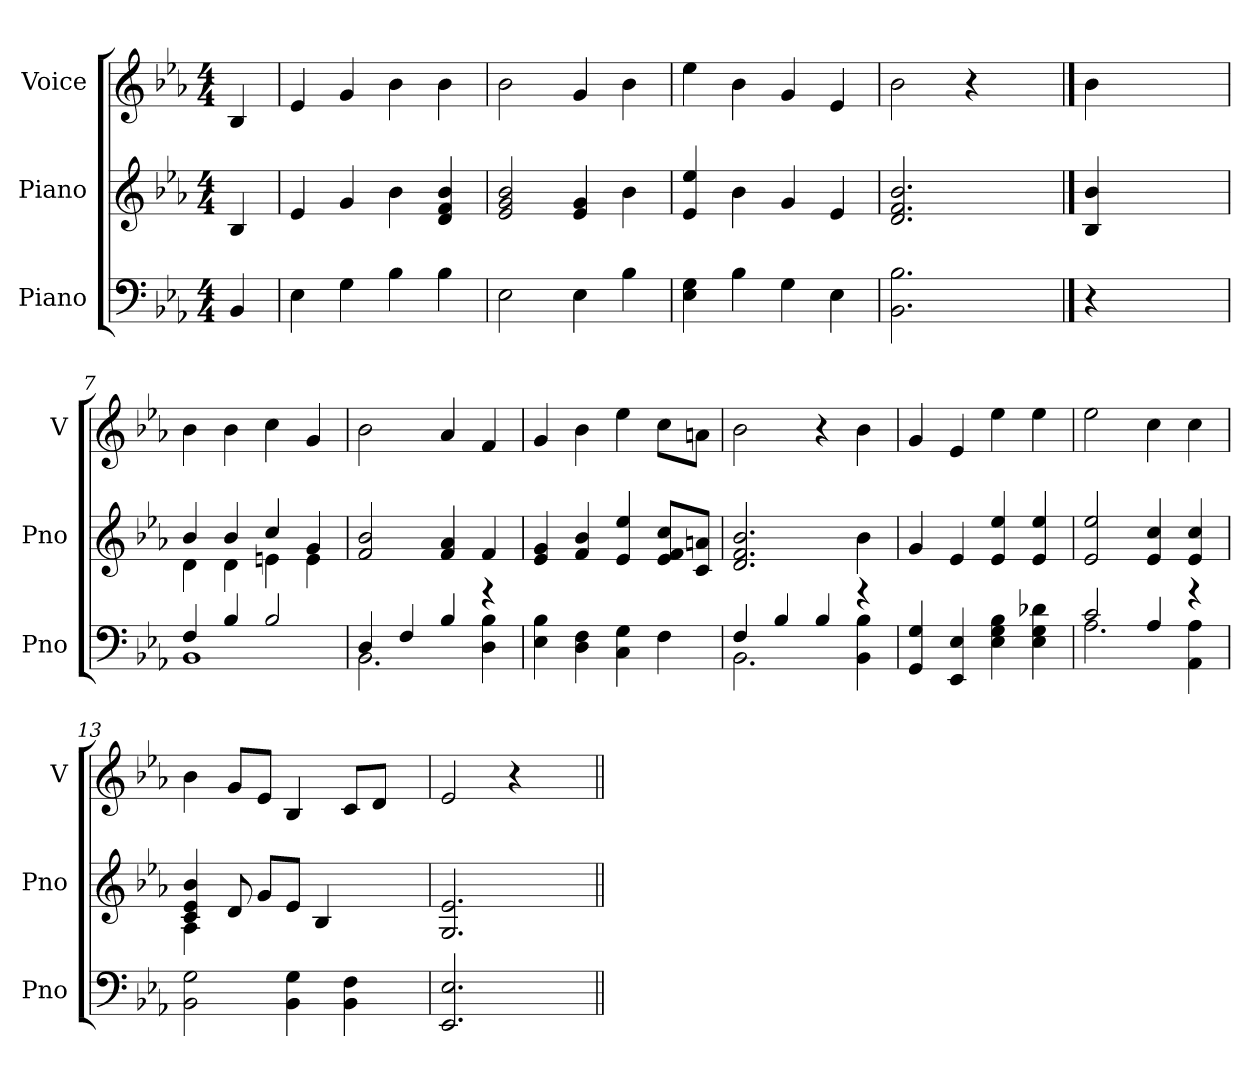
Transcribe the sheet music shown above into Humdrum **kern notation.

**kern	**kern	**kern
*part3	*part2	*part1
*staff3	*staff2	*staff1
*I"Piano	*I"Piano	*I"Voice
*I'Pno	*I'Pno	*I'V
*clefF4	*clefG2	*clefG2
*k[b-e-a-]	*k[b-e-a-]	*k[b-e-a-]
*M4/4	*M4/4	*M4/4
*MM88	*MM88	*MM88
=1	=1	=1
4BB-/	4B-/	4B-/
=2	=2	=2
4E-\	4e-/	4e-/
4G\	4g/	4g/
4B-\	4b-\	4b-\
4B-\	4d/ 4f/ 4b-/	4b-\
=3	=3	=3
2E-\	2e-/ 2g/ 2b-/	2b-\
4E-\	4e-/ 4g/	4g/
4B-\	4b-\	4b-\
=4	=4	=4
4E-\ 4G\	4e-/ 4ee-/	4ee-\
4B-\	4b-\	4b-\
4G\	4g/	4g/
4E-\	4e-/	4e-/
=5	=5	=5
2.BB-\ 2.B-\	2.d/ 2.f/ 2.b-/	2b-\
.	.	4r
4ryy	4ryy	4ryy
==6	==6	==6
4r	4B-/ 4b-/	4b-\
2.ryy	2.ryy	2.ryy
=7	=7	=7
*^	*^	*
4F/	1BB-	4b-/	4d\	4b-\
4B-/	.	4b-/	4d\	4b-\
2B-/	.	4cc/	4en\	4cc\
.	.	4g/	4e\	4g/
*	*	*v	*v	*
=8	=8	=8	=8
4D/	2.BB-\	2f/ 2b-/	2b-\
4F/	.	.	.
4B-/	.	4f/ 4a-/	4a-/
4r	4D\ 4B-\	4f/	4f/
*v	*v	*	*
=9	=9	=9
4E-\ 4B-\	4e-/ 4g/	4g/
4D\ 4F\	4f/ 4b-/	4b-\
4C\ 4G\	4e-/ 4ee-/	4ee-\
4F\	8e-/ 8f/ 8cc/L	8cc\L
.	8c/ 8an/J	8an\J
!!LO:LB:g=z
=10	=10	=10
*^	*	*
4F/	2.BB-\	2.d/ 2.f/ 2.b-/	2b-\
4B-/	.	.	.
4B-/	.	.	4r
4r	4BB-\ 4B-\	4b-\	4b-\
*v	*v	*	*
=11	=11	=11
4GG/ 4G/	4g/	4g/
4EE-/ 4E-/	4e-/	4e-/
4E-\ 4G\ 4B-\	4e-/ 4ee-/	4ee-\
4E-\ 4G\ 4d-X\	4e-/ 4ee-/	4ee-\
=12	=12	=12
*^	*	*
2c/	2.A-\	2e-/ 2ee-/	2ee-\
4A-/	.	4e-/ 4cc/	4cc\
4r	4AA-\ 4A-\	4e-/ 4cc/	4cc\
*v	*v	*	*
=13	=13	=13
*	*^	*
2BB-\ 2G\	4c/ 4e-/ 4b-/	4A-\	4b-\
.	8d/	2.ryy	8g/L
.	8g/L	.	8e-/J
4BB-\ 4G\	8e-/J	.	4B-/
.	4B-/	.	.
4BB-\ 4F\	.	.	8c/L
.	4ryy	.	8d/J
8ryy	.	8ryy	8ryy
*	*v	*v	*
=14	=14	=14
2.EE-/ 2.E-/	2.G/ 2.e-/	2e-/
.	.	4r
4ryy	4ryy	4ryy
=||	=||	=||
*-	*-	*-
